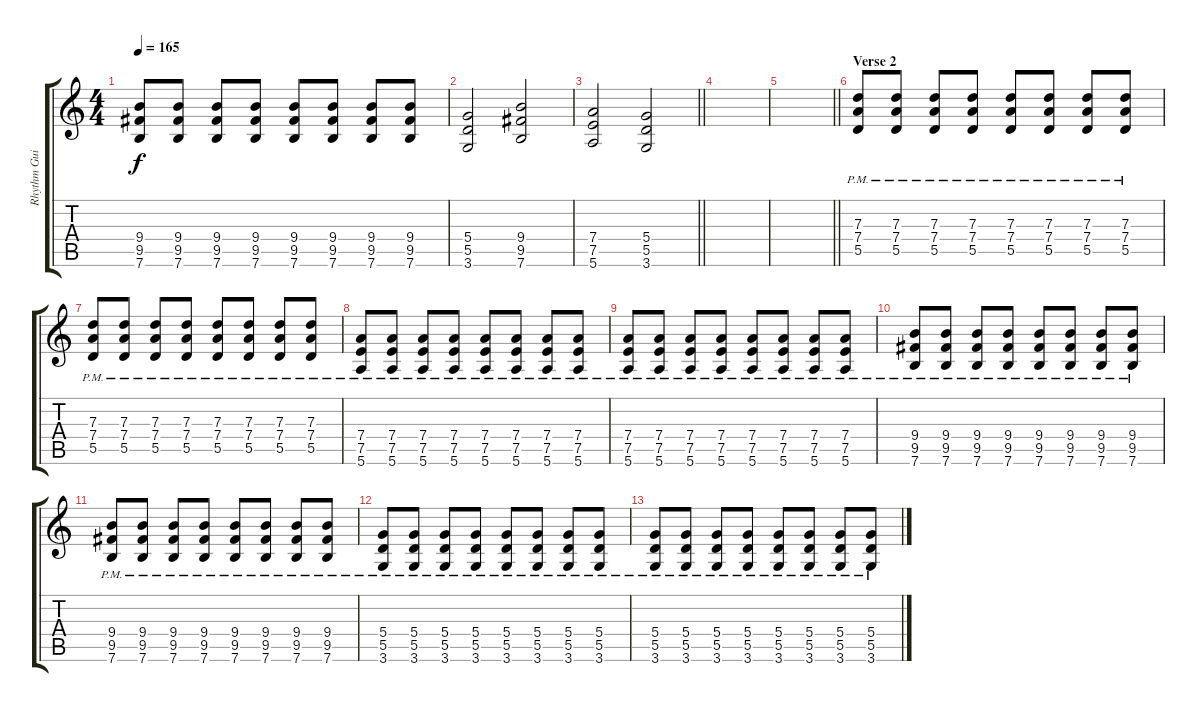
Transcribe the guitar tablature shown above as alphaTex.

\track ("Rhythm Guitar" "Rhythm Gui") {instrument distortionguitar}
\staff {score tabs}
\tuning (E4 B3 G3 D3 A2 E2) {hide}
\ts (4 4)
\tempo 165
\clef g2
\ks c
(9.4 9.5 7.6).8{dy f} (9.4 9.5 7.6).8 (9.4 9.5 7.6).8 (9.4 9.5 7.6).8 (9.4 9.5 7.6).8 (9.4 9.5 7.6).8 (9.4 9.5 7.6).8 (9.4 9.5 7.6).8 |
(5.4 5.5 3.6).2 (9.4 9.5 7.6).2 |
\barLineRight lightlight
(7.4 7.5 5.6).2 (5.4 5.5 3.6).2 |
|
\barLineRight lightlight
|
\section ("" "Verse 2")
(7.3{pm} 7.4{pm} 5.5{pm}).8 (7.3{pm} 7.4{pm} 5.5{pm}).8 (7.3{pm} 7.4{pm} 5.5{pm}).8 (7.3{pm} 7.4{pm} 5.5{pm}).8 (7.3{pm} 7.4{pm} 5.5{pm}).8 (7.3{pm} 7.4{pm} 5.5{pm}).8 (7.3{pm} 7.4{pm} 5.5{pm}).8 (7.3{pm} 7.4{pm} 5.5{pm}).8 |
(7.3{pm} 7.4{pm} 5.5{pm}).8 (7.3{pm} 7.4{pm} 5.5{pm}).8 (7.3{pm} 7.4{pm} 5.5{pm}).8 (7.3{pm} 7.4{pm} 5.5{pm}).8 (7.3{pm} 7.4{pm} 5.5{pm}).8 (7.3{pm} 7.4{pm} 5.5{pm}).8 (7.3{pm} 7.4{pm} 5.5{pm}).8 (7.3{pm} 7.4{pm} 5.5{pm}).8 |
(7.4{pm} 7.5{pm} 5.6{pm}).8 (7.4{pm} 7.5{pm} 5.6{pm}).8 (7.4{pm} 7.5{pm} 5.6{pm}).8 (7.4{pm} 7.5{pm} 5.6{pm}).8 (7.4{pm} 7.5{pm} 5.6{pm}).8 (7.4{pm} 7.5{pm} 5.6{pm}).8 (7.4{pm} 7.5{pm} 5.6{pm}).8 (7.4{pm} 7.5{pm} 5.6{pm}).8 |
(7.4{pm} 7.5{pm} 5.6{pm}).8 (7.4{pm} 7.5{pm} 5.6{pm}).8 (7.4{pm} 7.5{pm} 5.6{pm}).8 (7.4{pm} 7.5{pm} 5.6{pm}).8 (7.4{pm} 7.5{pm} 5.6{pm}).8 (7.4{pm} 7.5{pm} 5.6{pm}).8 (7.4{pm} 7.5{pm} 5.6{pm}).8 (7.4{pm} 7.5{pm} 5.6{pm}).8 |
(9.4{pm} 9.5{pm} 7.6{pm}).8 (9.4{pm} 9.5{pm} 7.6{pm}).8 (9.4{pm} 9.5{pm} 7.6{pm}).8 (9.4{pm} 9.5{pm} 7.6{pm}).8 (9.4{pm} 9.5{pm} 7.6{pm}).8 (9.4{pm} 9.5{pm} 7.6{pm}).8 (9.4{pm} 9.5{pm} 7.6{pm}).8 (9.4{pm} 9.5{pm} 7.6{pm}).8 |
(9.4{pm} 9.5{pm} 7.6{pm}).8 (9.4{pm} 9.5{pm} 7.6{pm}).8 (9.4{pm} 9.5{pm} 7.6{pm}).8 (9.4{pm} 9.5{pm} 7.6{pm}).8 (9.4{pm} 9.5{pm} 7.6{pm}).8 (9.4{pm} 9.5{pm} 7.6{pm}).8 (9.4{pm} 9.5{pm} 7.6{pm}).8 (9.4{pm} 9.5{pm} 7.6{pm}).8 |
(5.4{pm} 5.5{pm} 3.6{pm}).8 (5.4{pm} 5.5{pm} 3.6{pm}).8 (5.4{pm} 5.5{pm} 3.6{pm}).8 (5.4{pm} 5.5{pm} 3.6{pm}).8 (5.4{pm} 5.5{pm} 3.6{pm}).8 (5.4{pm} 5.5{pm} 3.6{pm}).8 (5.4{pm} 5.5{pm} 3.6{pm}).8 (5.4{pm} 5.5{pm} 3.6{pm}).8 |
(5.4{pm} 5.5{pm} 3.6{pm}).8 (5.4{pm} 5.5{pm} 3.6{pm}).8 (5.4{pm} 5.5{pm} 3.6{pm}).8 (5.4{pm} 5.5{pm} 3.6{pm}).8 (5.4{pm} 5.5{pm} 3.6{pm}).8 (5.4{pm} 5.5{pm} 3.6{pm}).8 (5.4{pm} 5.5{pm} 3.6{pm}).8 (5.4{pm} 5.5{pm} 3.6{pm}).8
